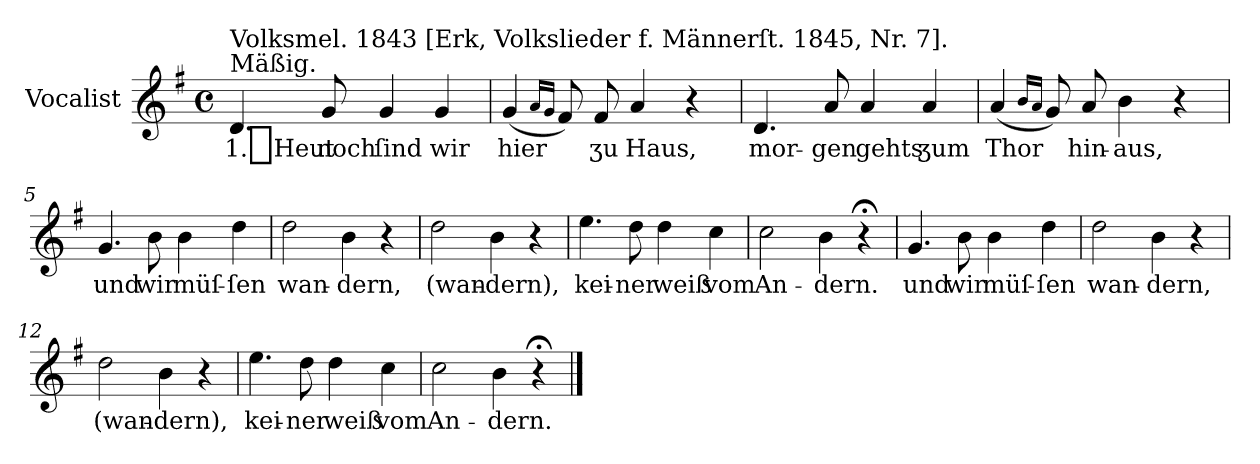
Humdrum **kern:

**kern	**text
*part1	*part1
*staff1	*staff1
*I"Vocalist	*
*k[f#]	*
*G:	*
*M4/4	*
*met(c)	*
=1	=1
!LO:TX:a:t=Mäßig.	!
!LO:TX:a:t=Volksmel. 1843 [Erk, Volkslieder f. Männerſt. 1845, Nr. 7].	!
4.d	1._Heut
8g	noch
4g	ſind
4g	wir
=2	=2
(4g	hier
16qaLL	.
16qgJJ	.
8f#)	.
8f#	ʒu
4a	Haus,
4r	.
=3	=3
4.d	mor-
8a	-gen
4a	gehts
4a	ʒum
=4	=4
(4a	Thor
16qbLL	.
16qaJJ	.
8g)	.
8a	hin-
4b	-aus,
4r	.
=5	=5
4.g	und
8b	wir
4b	müſ-
4dd	-ſen
=6	=6
2dd	wan-
4b	-dern,
4r	.
=7	=7
2dd	(wan-
4b	-dern),
4r	.
=8	=8
4.ee	kei-
8dd	-ner
4dd	weiß
4cc	vom
=9	=9
2cc	An-
4b	-dern.
4r;<	.
=10	=10
4.g	und
8b	wir
4b	müſ-
4dd	-ſen
=11	=11
2dd	wan-
4b	-dern,
4r	.
=12	=12
2dd	(wan-
4b	-dern),
4r	.
=13	=13
4.ee	kei-
8dd	-ner
4dd	weiß
4cc	vom
=14	=14
2cc	An-
4b	-dern.
4r;<	.
==	==
*-	*-
